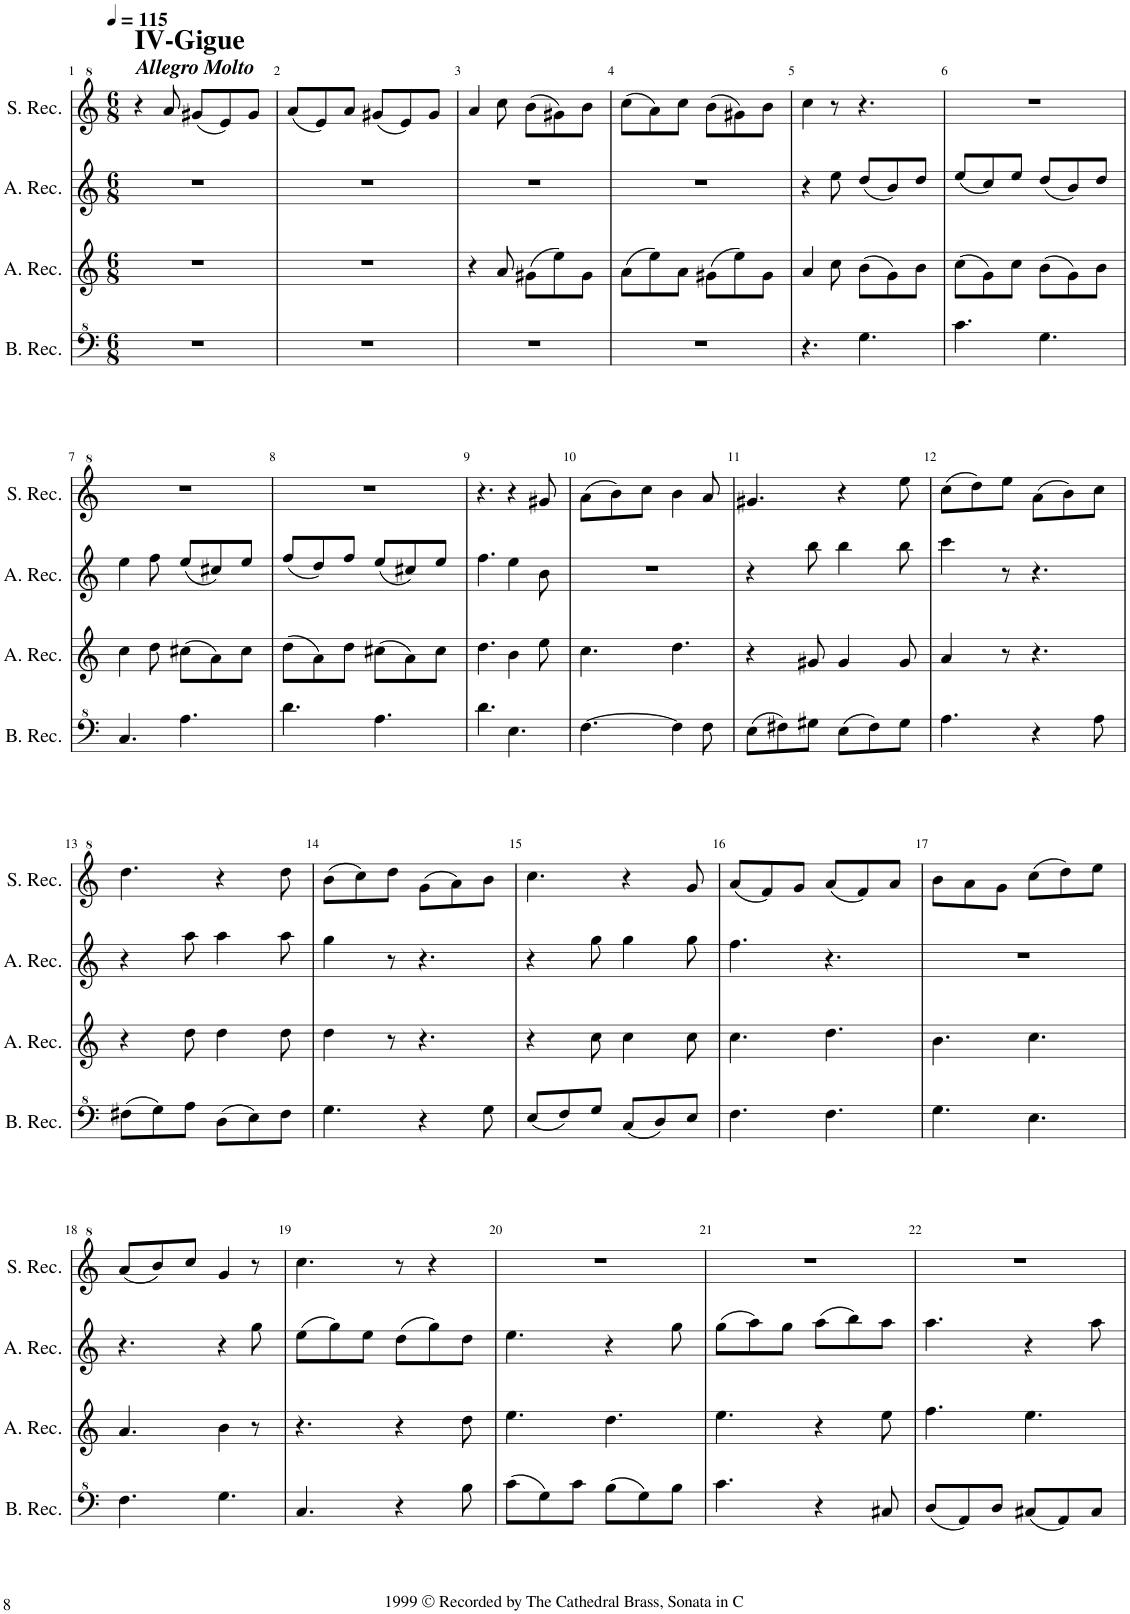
**kern	**kern	**kern	**kern
*part4	*part3	*part2	*part1
*staff4	*staff3	*staff2	*staff1
*I"Bass Recorder	*I"Alto Recorder	*I"Alto Recorder	*I"Soprano Recorder
*I'B. Rec.	*I'A. Rec.	*I'A. Rec.	*I'S. Rec.
!!LO:PB:g=z
*clefF^4	*clefG2	*clefG2	*clefG^2
*k[]	*k[]	*k[]	*k[]
*M6/8	*M6/8	*M6/8	*M6/8
*MM115	*MM115	*MM115	*MM115
=1	=1	=1	=1
!	!	!	!LO:TX:a:Bi:t=Allegro Molto
!	!	!	!LO:TX:a:B:t=IV-Gigue
2.r	2.r	2.r	4r
.	.	.	8aa/
.	.	.	(8gg#X/L
.	.	.	8ee/)
.	.	.	8gg#/J
=2	=2	=2	=2
2.r	2.r	2.r	(8aa/L
.	.	.	8ee/)
.	.	.	8aa/J
.	.	.	(8gg#X/L
.	.	.	8ee/)
.	.	.	8gg#/J
=3	=3	=3	=3
2.r	4r	2.r	4aa/
.	8a/	.	8ccc\
.	(8g#X\L	.	(8bb\L
.	8ee\)	.	8gg#X\)
.	8g#\J	.	8bb\J
=4	=4	=4	=4
2.r	(8a\L	2.r	(8ccc\L
.	8ee\)	.	8aa\)
.	8a\J	.	8ccc\J
.	(8g#X\L	.	(8bb\L
.	8ee\)	.	8gg#X\)
.	8g#\J	.	8bb\J
=5	=5	=5	=5
4.r	4a/	4r	4ccc\
.	8cc\	8ee\	8r
4.g\	(8b\L	(8dd/L	4.r
.	8g\)	8b/)	.
.	8b\J	8dd/J	.
=6	=6	=6	=6
4.cc\	(8cc\L	(8ee/L	2.r
.	8g\)	8cc/)	.
.	8cc\J	8ee/J	.
4.g\	(8b\L	(8dd/L	.
.	8g\)	8b/)	.
.	8b\J	8dd/J	.
!!LO:LB:g=z
=7	=7	=7	=7
4.c/	4cc\	4ee\	2.r
.	8dd\	8ff\	.
4.a\	(8cc#X\L	(8ee/L	.
.	8a\)	8cc#X/)	.
.	8cc#\J	8ee/J	.
=8	=8	=8	=8
4.dd\	(8dd\L	(8ff/L	2.r
.	8a\)	8dd/)	.
.	8dd\J	8ff/J	.
4.a\	(8cc#X\L	(8ee/L	.
.	8a\)	8cc#X/)	.
.	8cc#\J	8ee/J	.
=9	=9	=9	=9
4.dd\	4.dd\	4.ff\	4.r
4.e\	4b\	4ee\	4r
.	8ee\	8b\	8gg#X/
=10	=10	=10	=10
[4.f\	4.cc\	2.r	(8aa\L
.	.	.	8bb\)
.	.	.	8ccc\J
4f\]	4.dd\	.	4bb\
8f\	.	.	8aa/
=11	=11	=11	=11
(8e\L	4r	4r	4.gg#X/
8f#X\)	.	.	.
8g#X\J	8g#X/	8bb\	.
(8e\L	4g#/	4bb\	4r
8f#\)	.	.	.
8g#\J	8g#/	8bb\	8eee\
=12	=12	=12	=12
4.a\	4a/	4ccc\	(8ccc\L
.	.	.	8ddd\)
.	8r	8r	8eee\J
4r	4.r	4.r	(8aa\L
.	.	.	8bb\)
8a\	.	.	8ccc\J
!!LO:LB:g=z
=13	=13	=13	=13
(8f#X\L	4r	4r	4.ddd\
8g\)	.	.	.
8a\J	8dd\	8aa\	.
(8d\L	4dd\	4aa\	4r
8e\)	.	.	.
8f#\J	8dd\	8aa\	8ddd\
=14	=14	=14	=14
4.g\	4dd\	4gg\	(8bb\L
.	.	.	8ccc\)
.	8r	8r	8ddd\J
4r	4.r	4.r	(8gg\L
.	.	.	8aa\)
8g\	.	.	8bb\J
=15	=15	=15	=15
(8e/L	4r	4r	4.ccc\
8f/)	.	.	.
8g/J	8cc\	8gg\	.
(8c/L	4cc\	4gg\	4r
8d/)	.	.	.
8e/J	8cc\	8gg\	8gg/
=16	=16	=16	=16
4.f\	4.cc\	4.ff\	(8aa/L
.	.	.	8ff/)
.	.	.	8gg/J
4.f\	4.dd\	4.r	(8aa/L
.	.	.	8ff/)
.	.	.	8aa/J
=17	=17	=17	=17
4.g\	4.b\	2.r	8bb\L
.	.	.	8aa\
.	.	.	8gg\J
4.e\	4.cc\	.	(8ccc\L
.	.	.	8ddd\)
.	.	.	8eee\J
!!LO:LB:g=z
=18	=18	=18	=18
4.f\	4.a/	4.r	(8aa/L
.	.	.	8bb/)
.	.	.	8ccc/J
4.g\	4b\	4r	4gg/
.	8r	8gg\	8r
=19	=19	=19	=19
4.c/	4.r	(8ee\L	4.ccc\
.	.	8gg\)	.
.	.	8ee\J	.
4r	4r	(8dd\L	8r
.	.	8gg\)	4r
8b\	8dd\	8dd\J	.
=20	=20	=20	=20
(8cc\L	4.ee\	4.ee\	2.r
8g\)	.	.	.
8cc\J	.	.	.
(8b\L	4.dd\	4r	.
8g\)	.	.	.
8b\J	.	8gg\	.
=21	=21	=21	=21
4.cc\	4.ee\	(8gg\L	2.r
.	.	8aa\)	.
.	.	8gg\J	.
4r	4r	(8aa\L	.
.	.	8bb\)	.
8c#X/	8ee\	8aa\J	.
=22	=22	=22	=22
(8d/L	4.ff\	4.aa\	2.r
8A/)	.	.	.
8d/J	.	.	.
(8c#X/L	4.ee\	4r	.
8A/)	.	.	.
8c#/J	.	8aa\	.
=	=	=	=
*-	*-	*-	*-
